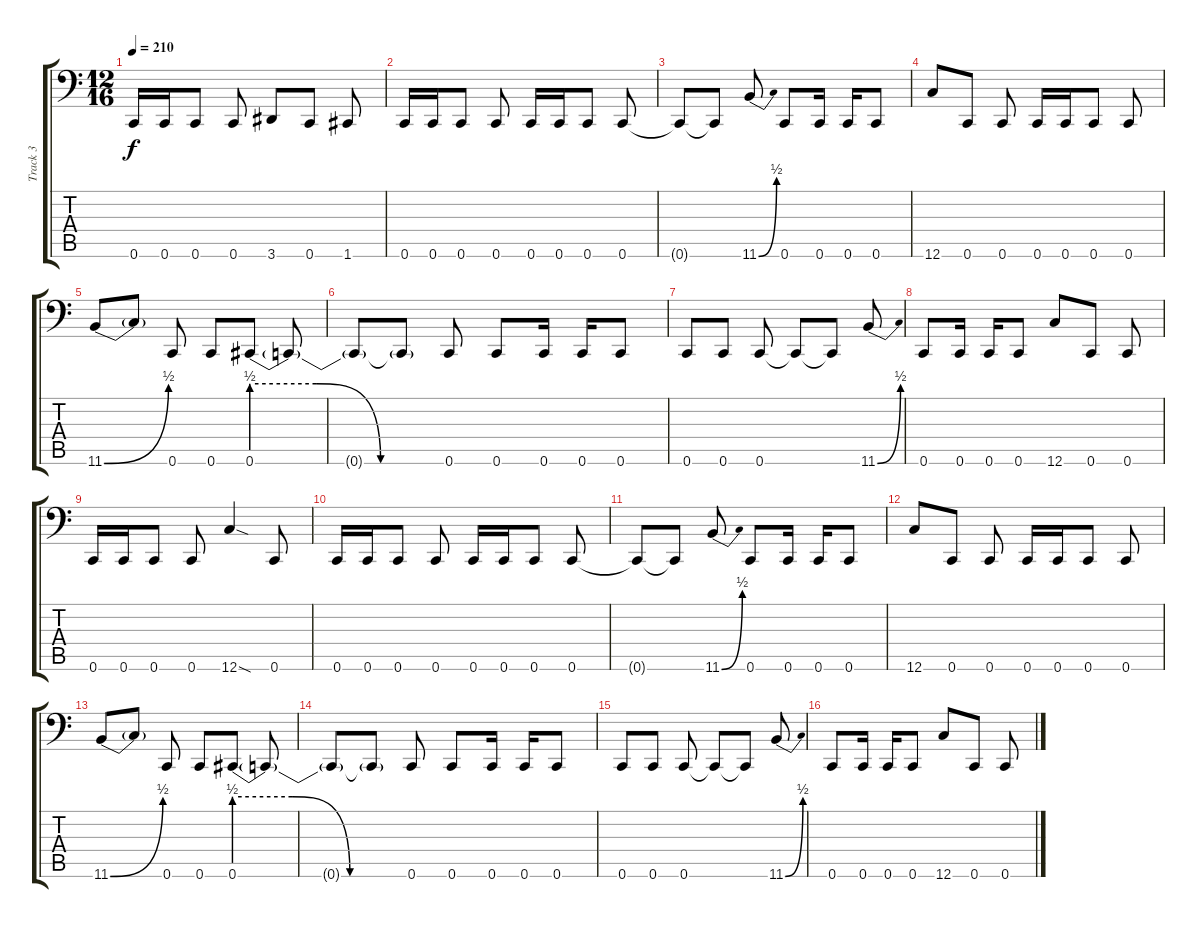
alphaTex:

\track ("Track 3" "Track 3") {instrument electricbassfinger}
\staff {score tabs}
\tuning (D3 A2 F2 C2 G1 C1) {hide}
\ts (12 16)
\tempo 210
\clef f4
\ks c
0.6.16{dy f} 0.6.16 0.6.8 0.6.8 3.6.8 0.6.8 1.6.8 |
0.6.16 0.6.16 0.6.8 0.6.8 0.6.16 0.6.16 0.6.8 0.6.8 |
0.6{t}.8 0.6{t}.8 11.6{be (bend 0 0 60 2)}.8 0.6.8 0.6.16 0.6.16 0.6.8 |
12.6.8 0.6.8 0.6.8 0.6.16 0.6.16 0.6.8 0.6.8 |
11.6{be (bend 0 0 60 2)}.8 11.6{t}.8 0.6.8 0.6.8 0.6{be (custom 0 2 20 2 40 0 60 0)}.8 0.6{t}.8 |
0.6{t}.8 0.6{t}.8 0.6.8 0.6.8 0.6.16 0.6.16 0.6.8 |
0.6.8 0.6.8 0.6.8 0.6{t}.8 0.6{t}.8 11.6{be (bend 0 0 60 2)}.8 |
0.6.8 0.6.16 0.6.16 0.6.8 12.6.8 0.6.8 0.6.8 |
0.6.16 0.6.16 0.6.8 0.6.8 12.6{sod}.4 0.6.8 |
0.6.16 0.6.16 0.6.8 0.6.8 0.6.16 0.6.16 0.6.8 0.6.8 |
0.6{t}.8 0.6{t}.8 11.6{be (bend 0 0 60 2)}.8 0.6.8 0.6.16 0.6.16 0.6.8 |
12.6.8 0.6.8 0.6.8 0.6.16 0.6.16 0.6.8 0.6.8 |
11.6{be (bend 0 0 60 2)}.8 11.6{t}.8 0.6.8 0.6.8 0.6{be (custom 0 2 20 2 40 0 60 0)}.8 0.6{t}.8 |
0.6{t}.8 0.6{t}.8 0.6.8 0.6.8 0.6.16 0.6.16 0.6.8 |
0.6.8 0.6.8 0.6.8 0.6{t}.8 0.6{t}.8 11.6{be (bend 0 0 60 2)}.8 |
0.6.8 0.6.16 0.6.16 0.6.8 12.6.8 0.6.8 0.6.8
